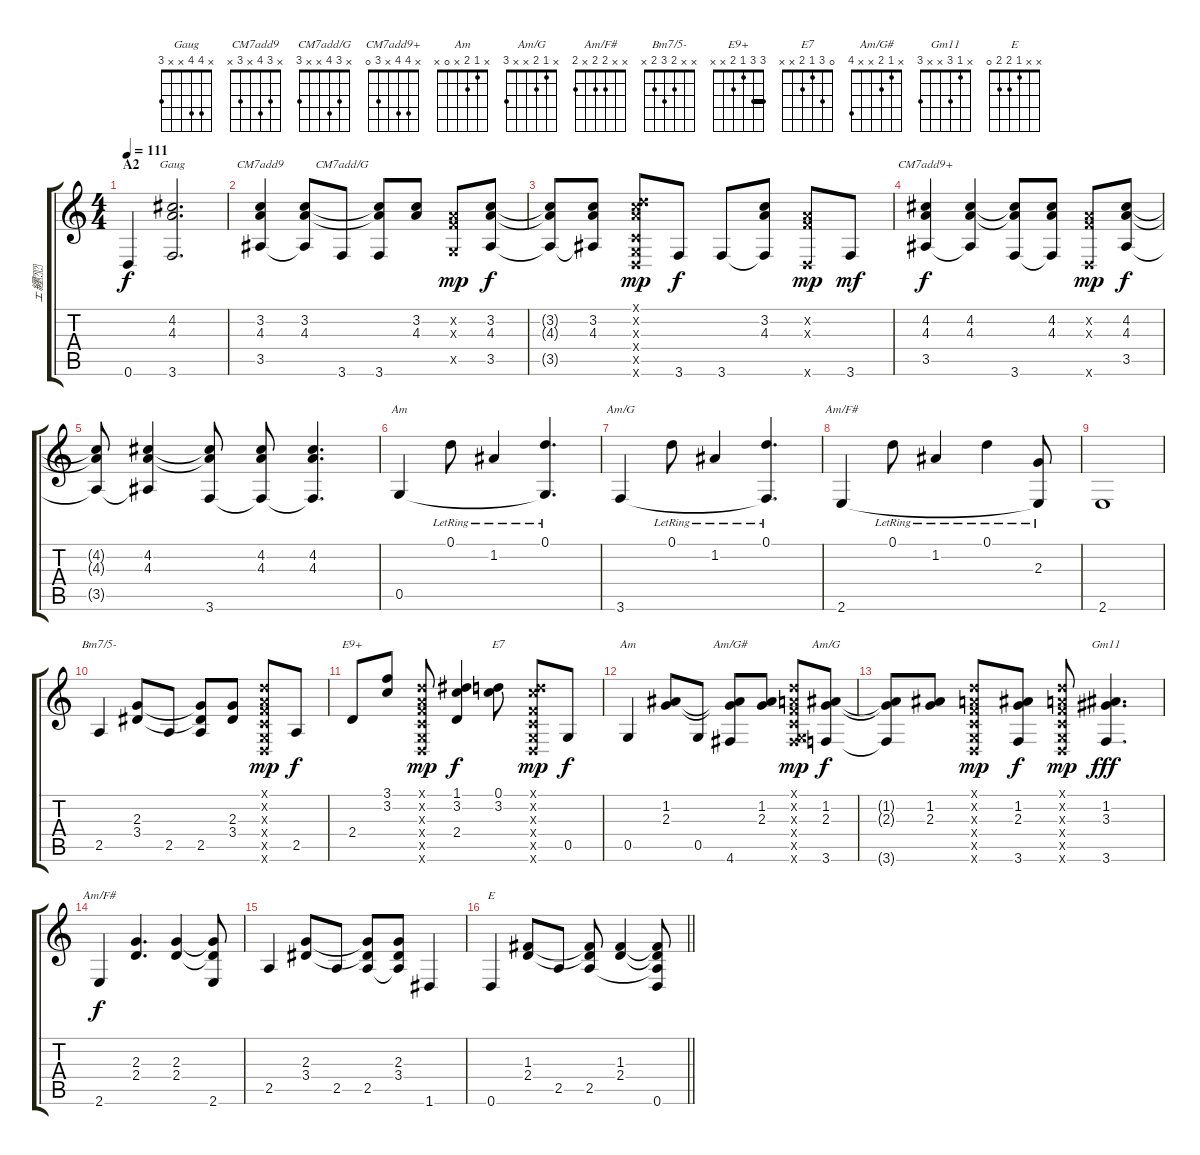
\track ("ェ纒" "ェ纒") {instrument acousticguitarnylon}
\staff {score tabs}
\tuning (D4 A3 F3 C3 G2 D2) {hide}
\chord ("Gaug" x 4 4 x x 3)
\chord ("CM7add9" x 3 4 x 3 x)
\chord ("CM7add/G" x 3 4 x x 3)
\chord ("CM7add9+" x 4 4 x 3 0)
\chord ("Am" x 1 2 2 0 x)
\chord ("Am/G" x 1 2 2 x 3)
\chord ("Am/F#" x 1 2 2 x 2)
\chord ("Bm7/5-" x x 2 3 2 x)
\chord ("E9+" 3 3 1 2 x x) {barre 3}
\chord ("E7" 0 3 1 2 x x)
\chord ("Am" x 1 2 x 0 x)
\chord ("Am/G#" x 1 2 x x 4)
\chord ("Am/G" x 1 2 x x 3)
\chord ("Gm11" x 1 3 x x 3)
\chord ("Am/F#" x x 2 2 x 2)
\chord ("E" x x 1 2 2 0)
\ts (4 4)
\section ("" "A2")
\tempo 111
\clef g2
\ks c
0.6.4{dy f} (4.2 4.3 3.6).2{d ch "Gaug"} |
(3.2 4.3 3.5).4{ch "CM7add9"} (3.2 4.3 3.5{t}).8 3.6.8{ch "CM7add/G"} (3.2{t} 4.3{t} 3.6).8 (3.2 4.3).8 (0.2{x} 0.3{x} 0.5{x}).8{dy mp} (3.2 4.3 3.5).8{dy f} |
(3.2{t} 4.3{t} 3.5{t}).8 (3.2 4.3 3.5{t}).8 (0.1{x} 3.2{x} 4.3{x} 0.4{x} 0.5{x} 0.6{x}).8{dy mp} 3.6.8{dy f} 3.6.8 (3.2 4.3 3.6{t}).8 (0.2{x} 0.3{x} 0.6{x}).8{dy mp} 3.6.8{dy mf} |
(4.2 4.3 3.5).4{ch "CM7add9+" dy f} (4.2 4.3 3.5{t}).4 (4.2{t} 4.3{t} 3.6).8 (4.2 4.3 3.6{t}).8 (0.2{x} 0.3{x} 0.6{x}).8{dy mp} (4.2 4.3 3.5).8{dy f} |
(4.2{t} 4.3{t} 3.5{t}).8 (4.2 4.3 3.5{t}).4 (4.2{t} 4.3{t} 3.6).8 (4.2 4.3 3.6{t}).8 (4.2 4.3 3.6{t}).4{d} |
0.5.4{ch "Am"} 0.1{lr}.8 1.2{lr}.4 (0.1{lr} 0.5{t}).4{d} |
3.6.4{ch "Am/G"} 0.1{lr}.8 1.2{lr}.4 (0.1{lr} 3.6{t}).4{d} |
2.6.4{ch "Am/F#"} 0.1{lr}.8 1.2{lr}.4 0.1{lr}.4 (2.3{lr} 2.6{t}).8 |
2.6.1 |
2.5.4{ch "Bm7/5-"} (2.3 3.4).8 2.5.8 (2.3{t} 3.4{t} 2.5).8 (2.3 3.4).8 (0.1{x} 0.2{x} 0.3{x} 0.4{x} 0.5{x} 0.6{x}).8{dy mp} 2.5.8{dy f} |
2.4.8{ch "E9+"} (3.1 3.2).8 (0.1{x} 0.2{x} 0.3{x} 0.4{x} 0.5{x} 0.6{x}).8{dy mp} (1.1 3.2 2.4).4{dy f} (0.1 3.2).8{ch "E7"} (0.1{x} 3.2{x} 0.3{x} 0.4{x} 0.5{x} 0.6{x}).8{dy mp} 0.5.8{dy f} |
0.5.4{ch "Am"} (1.2 2.3).8 0.5.8 (1.2{t} 2.3{t} 4.6).8{ch "Am/G#"} (1.2 2.3).8 (0.1{x} 0.2{x} 0.3{x} 0.4{x} 0.5{x} 4.6{x}).8{dy mp} (1.2 2.3 3.6).8{ch "Am/G" dy f} |
(1.2{t} 2.3{t} 3.6{t}).8 (1.2 2.3).8 (0.1{x} 0.2{x} 0.3{x} 0.4{x} 0.5{x} 0.6{x}).8{dy mp} (1.2 2.3 3.6).8{dy f} (0.1{x} 0.2{x} 0.3{x} 0.4{x} 0.5{x} 0.6{x}).8{dy mp} (1.2 3.3 3.6).4{d ch "Gm11" dy fff} |
2.6.4{ch "Am/F#" dy f} (2.3 2.4).4{d} (2.3 2.4).4 (2.3{t} 2.4{t} 2.6).8 |
2.5.4 (2.3 3.4).8 2.5.8 (2.3{t} 3.4{t} 2.5).8 (2.3 3.4 2.5{t}).8 1.6.4 |
\barLineRight lightlight
0.6.4{ch "E"} (1.3 2.4).8 2.5.8 (1.3{t} 2.4{t} 2.5).8 (1.3 2.4).4 (1.3{t} 2.4{t} 2.5{t} 0.6).8
